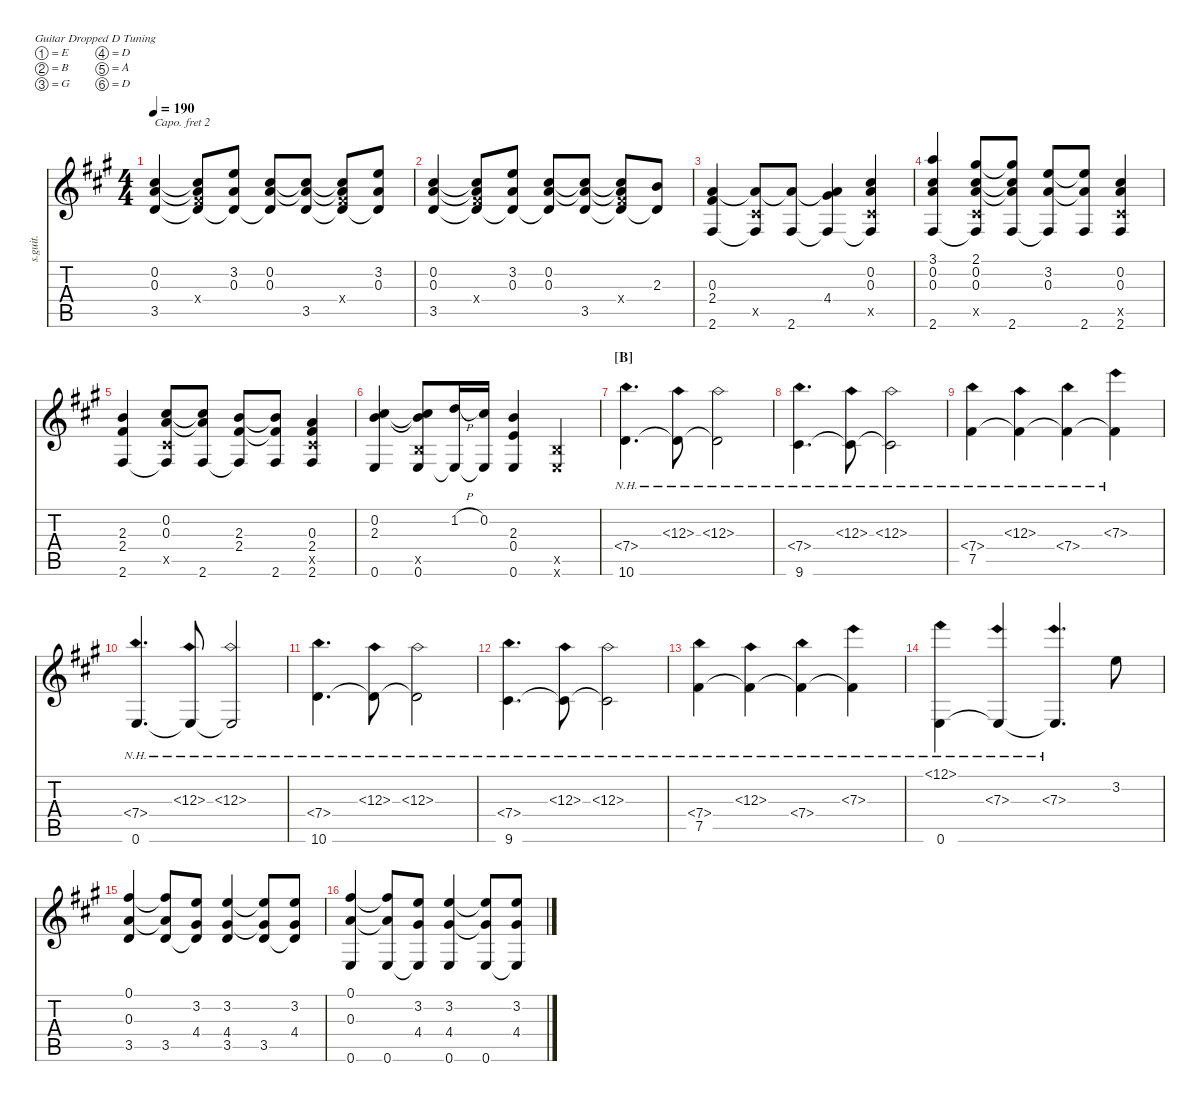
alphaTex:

\defaultSystemsLayout 4
\hideDynamics
\bracketExtendMode nobrackets
\track ("Steel Guitar" "s.guit.") {instrument acousticguitarsteel}
\staff {score tabs}
\capo 2
\tuning (E4 B3 G3 D3 A2 D2)
\ts (4 4)
\tempo 190
\clef g2
\ks f#minor
(0.2{acc #} 3.5{acc forcenatural} 0.3{acc forcenatural}).4{dy mf beam Up} (2.4{x acc #} 3.5{t acc forcenatural} 0.3{t acc forcenatural} 0.2{t acc #}).8{beam Up} (3.2{acc forcenatural} 3.5{t acc forcenatural} 0.3{acc forcenatural}).8{beam Up} (0.2{acc #} 3.5{t acc forcenatural} 0.3{acc forcenatural}).8{beam Up} (0.2{t acc #} 3.5{acc forcenatural} 0.3{t acc forcenatural}).8{beam Up} (0.2{t acc #} 2.4{x acc #} 3.5{t acc forcenatural} 0.3{t acc forcenatural}).8{beam Up} (3.2{acc forcenatural} 3.5{t acc forcenatural} 0.3{acc forcenatural}).8{beam Up} |
(0.2{acc #} 3.5{acc forcenatural} 0.3{acc forcenatural}).4{beam Up} (2.4{x acc #} 3.5{t acc forcenatural} 0.3{t acc forcenatural} 0.2{t acc #}).8{beam Up} (3.2{acc forcenatural} 3.5{t acc forcenatural} 0.3{acc forcenatural}).8{beam Up} (0.2{acc #} 3.5{t acc forcenatural} 0.3{acc forcenatural}).8{beam Up} (0.2{t acc #} 3.5{acc forcenatural} 0.3{t acc forcenatural}).8{beam Up} (0.2{t acc #} 2.4{x acc #} 3.5{t acc forcenatural} 0.3{t acc forcenatural}).8{beam Up} (3.5{t acc forcenatural} 2.3{acc forcenatural}).8{beam Up} |
(0.3{acc forcenatural} 2.6{acc #} 2.4{acc #}).4{beam Up} (2.5{x acc #} 0.3{t acc forcenatural} 2.6{t acc #}).8{beam Up} (2.6{acc #} 0.3{t acc forcenatural}).8{beam Up} (4.4{acc #} 0.3{t acc forcenatural} 2.6{t acc #}).4{beam Up} (0.2{acc #} 0.3{acc forcenatural} 2.5{x acc #} 2.6{t acc #}).4{beam Up} |
(2.6{acc #} 3.1{acc forcenatural} 0.2{acc #} 0.3{acc forcenatural}).4{beam Up} (2.1{acc #} 0.2{acc #} 0.3{acc forcenatural} 2.5{x acc #} 2.6{t acc #}).8{beam Up} (2.6{acc #} 0.3{t acc forcenatural} 0.2{t acc #} 2.1{t acc #}).8{beam Up} (3.2{acc forcenatural} 0.3{acc forcenatural} 2.6{t acc #}).8{beam Up} (2.6{acc #} 0.3{t acc forcenatural} 3.2{t acc forcenatural}).8{beam Up} (0.2{acc #} 0.3{acc forcenatural} 2.5{x acc #} 2.6{acc #}).4{beam Up} |
(2.6{acc #} 2.3{acc forcenatural} 2.4{acc #}).4{beam Up} (0.2{acc #} 0.3{acc forcenatural} 2.5{x acc #} 2.6{t acc #}).8{beam Up} (2.6{acc #} 0.3{t acc forcenatural} 0.2{t acc #}).8{beam Up} (2.3{acc forcenatural} 2.6{t acc #} 2.4{acc #}).8{beam Up} (2.6{acc #} 2.3{t acc forcenatural} 2.4{t acc #}).8{beam Up} (0.3{acc forcenatural} 2.5{x acc #} 2.6{acc #} 2.4{acc #}).4{beam Up} |
(2.3{acc forcenatural} 0.2{acc #} 0.6{acc forcenatural}).4{beam Up} (0.6{acc forcenatural} 0.5{x acc forcenatural} 2.3{t acc forcenatural} 0.2{t acc #}).8{beam Up} (1.2{h acc forcenatural} 0.6{t acc forcenatural}).16{beam Up} (0.2{acc #} 0.6{t acc forcenatural}).16{beam Up} (2.3{acc forcenatural} 0.6{acc forcenatural} 0.4{acc forcenatural}).4{beam Up} (0.6{x acc forcenatural} 0.5{x acc forcenatural}).4{beam Up} |
\section ("B" "")
(7.4{nh acc forcenatural} 10.6{acc forcenatural}).4{d beam Down} (12.3{nh acc forcenatural} 10.6{t acc forcenatural}).8{beam Down} (12.3{nh acc forcenatural} 10.6{t acc forcenatural}).2{beam Down} |
(7.4{nh acc forcenatural} 9.6{acc #}).4{d beam Down} (12.3{nh acc forcenatural} 9.6{t acc #}).8{beam Down} (12.3{nh acc forcenatural} 9.6{t acc #}).2{beam Down} |
(7.5{acc #} 7.4{nh acc forcenatural}).4{beam Down} (12.3{nh acc forcenatural} 7.5{t acc #}).4{beam Down} (7.4{nh acc forcenatural} 7.5{t acc #}).4{beam Down} (7.3{nh acc forcenatural} 7.5{t acc #}).4{beam Down} |
(0.6{acc forcenatural} 7.4{nh acc forcenatural}).4{d beam Up} (12.3{nh acc forcenatural} 0.6{t acc forcenatural}).8{beam Up} (12.3{nh acc forcenatural} 0.6{t acc forcenatural}).2{beam Up} |
(7.4{nh acc forcenatural} 10.6{acc forcenatural}).4{d beam Down} (12.3{nh acc forcenatural} 10.6{t acc forcenatural}).8{beam Down} (12.3{nh acc forcenatural} 10.6{t acc forcenatural}).2{beam Down} |
(7.4{nh acc forcenatural} 9.6{acc #}).4{d beam Down} (12.3{nh acc forcenatural} 9.6{t acc #}).8{beam Down} (12.3{nh acc forcenatural} 9.6{t acc #}).2{beam Down} |
(7.5{acc #} 7.4{nh acc forcenatural}).4{beam Down} (12.3{nh acc forcenatural} 7.5{t acc #}).4{beam Down} (7.4{nh acc forcenatural} 7.5{t acc #}).4{beam Down} (7.3{nh acc forcenatural} 7.5{t acc #}).4{beam Down} |
(0.6{acc forcenatural} 12.1{nh acc #}).4{beam Down} (7.3{nh acc forcenatural} 0.6{t acc forcenatural}).4{beam Up} (7.3{nh acc forcenatural} 0.6{t acc forcenatural}).4{d beam Up} 3.2{acc forcenatural}.8{beam Down} |
(3.5{acc forcenatural} 0.3{acc forcenatural} 0.1{acc #}).4{beam Up} (3.5{acc forcenatural} 0.3{t acc forcenatural} 0.1{t acc #}).8{beam Up} (3.2{acc forcenatural} 4.4{acc #} 3.5{t acc forcenatural}).8{beam Up} (3.2{acc forcenatural} 4.4{acc #} 3.5{acc forcenatural}).4{beam Up} (3.5{acc forcenatural} 3.2{t acc forcenatural} 4.4{t acc #}).8{beam Up} (3.2{acc forcenatural} 4.4{acc #} 3.5{t acc forcenatural}).8{beam Up} |
(0.6{acc forcenatural} 0.3{acc forcenatural} 0.1{acc #}).4{beam Up} (0.6{acc forcenatural} 0.3{t acc forcenatural} 0.1{t acc #}).8{beam Up} (3.2{acc forcenatural} 4.4{acc #} 0.6{t acc forcenatural}).8{beam Up} (4.4{acc #} 3.2{acc forcenatural} 0.6{acc forcenatural}).4{beam Up} (0.6{acc forcenatural} 3.2{t acc forcenatural} 4.4{t acc #}).8{beam Up} (4.4{acc #} 3.2{acc forcenatural} 0.6{t acc forcenatural}).8{beam Up}
